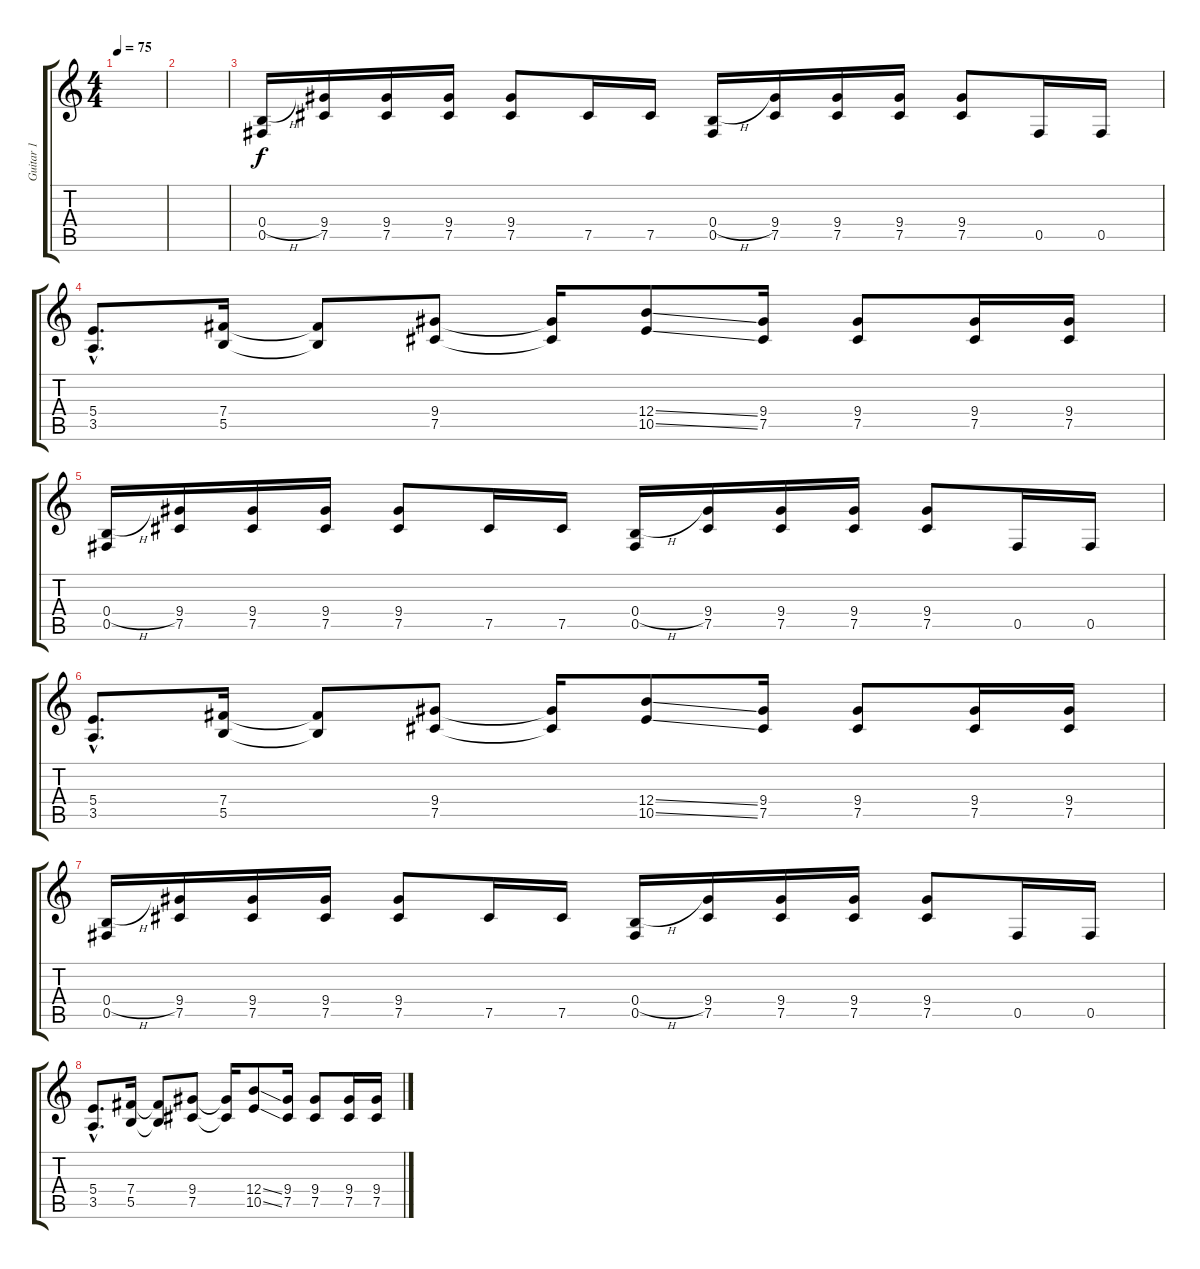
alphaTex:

\track ("Guitar 1" "Guitar 1") {instrument distortionguitar}
\staff {score tabs}
\tuning (Db4 Ab3 E3 B2 Gb2 Db2) {hide}
\ts (4 4)
\tempo 75
\clef g2
\ks c
|
|
(0.4{h} 0.5).16 (9.4 7.5).16 (9.4 7.5).16 (9.4 7.5).16 (9.4 7.5).8 7.5.16 7.5.16 (0.4{h} 0.5).16 (9.4 7.5).16 (9.4 7.5).16 (9.4 7.5).16 (9.4 7.5).8 0.5.16 0.5.16 |
(5.4{hac} 3.5{hac}).8{d} (7.4 5.5).16 (7.4{t} 5.5{t}).8 (9.4 7.5).8 (9.4{t} 7.5{t}).16 (12.4{ss} 10.5{ss}).8 (9.4 7.5).16 (9.4 7.5).8 (9.4 7.5).16 (9.4 7.5).16 |
(0.4{h} 0.5).16 (9.4 7.5).16 (9.4 7.5).16 (9.4 7.5).16 (9.4 7.5).8 7.5.16 7.5.16 (0.4{h} 0.5).16 (9.4 7.5).16 (9.4 7.5).16 (9.4 7.5).16 (9.4 7.5).8 0.5.16 0.5.16 |
(5.4{hac} 3.5{hac}).8{d} (7.4 5.5).16 (7.4{t} 5.5{t}).8 (9.4 7.5).8 (9.4{t} 7.5{t}).16 (12.4{ss} 10.5{ss}).8 (9.4 7.5).16 (9.4 7.5).8 (9.4 7.5).16 (9.4 7.5).16 |
(0.4{h} 0.5).16 (9.4 7.5).16 (9.4 7.5).16 (9.4 7.5).16 (9.4 7.5).8 7.5.16 7.5.16 (0.4{h} 0.5).16 (9.4 7.5).16 (9.4 7.5).16 (9.4 7.5).16 (9.4 7.5).8 0.5.16 0.5.16 |
(5.4{hac} 3.5{hac}).8{d} (7.4 5.5).16 (7.4{t} 5.5{t}).8 (9.4 7.5).8 (9.4{t} 7.5{t}).16 (12.4{ss} 10.5{ss}).8 (9.4 7.5).16 (9.4 7.5).8 (9.4 7.5).16 (9.4 7.5).16
